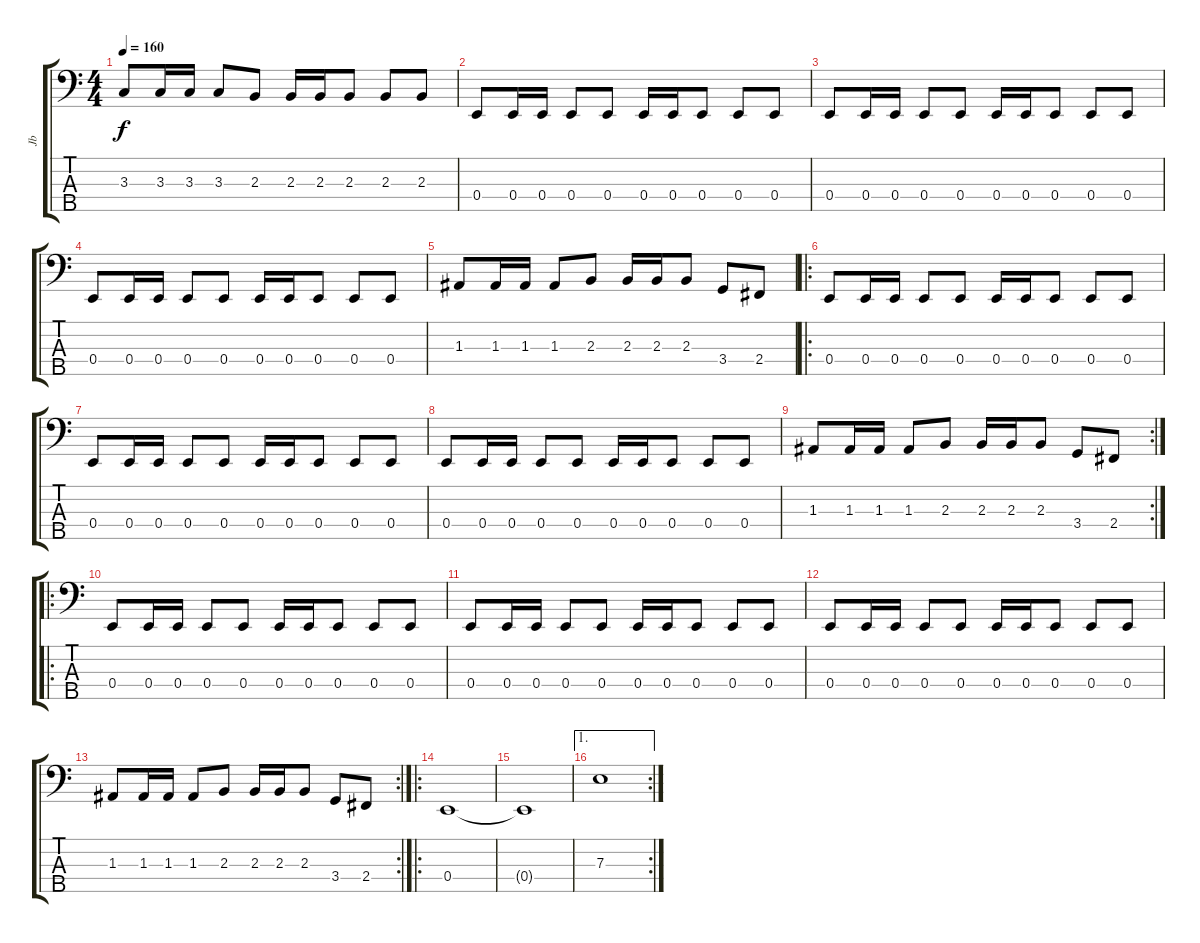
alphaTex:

\track ("Jb" "Jb") {instrument electricbasspick}
\staff {score tabs}
\tuning (G2 D2 A1 E1 B0) {hide}
\ts (4 4)
\tempo 160
\clef f4
\ks c
3.3.8{dy f} 3.3.16 3.3.16 3.3.8 2.3.8 2.3.16 2.3.16 2.3.8 2.3.8 2.3.8 |
0.4.8 0.4.16 0.4.16 0.4.8 0.4.8 0.4.16 0.4.16 0.4.8 0.4.8 0.4.8 |
0.4.8 0.4.16 0.4.16 0.4.8 0.4.8 0.4.16 0.4.16 0.4.8 0.4.8 0.4.8 |
0.4.8 0.4.16 0.4.16 0.4.8 0.4.8 0.4.16 0.4.16 0.4.8 0.4.8 0.4.8 |
1.3.8 1.3.16 1.3.16 1.3.8 2.3.8 2.3.16 2.3.16 2.3.8 3.4.8 2.4.8 |
\ro
0.4.8 0.4.16 0.4.16 0.4.8 0.4.8 0.4.16 0.4.16 0.4.8 0.4.8 0.4.8 |
0.4.8 0.4.16 0.4.16 0.4.8 0.4.8 0.4.16 0.4.16 0.4.8 0.4.8 0.4.8 |
0.4.8 0.4.16 0.4.16 0.4.8 0.4.8 0.4.16 0.4.16 0.4.8 0.4.8 0.4.8 |
\rc 2
1.3.8 1.3.16 1.3.16 1.3.8 2.3.8 2.3.16 2.3.16 2.3.8 3.4.8 2.4.8 |
\ro
0.4.8 0.4.16 0.4.16 0.4.8 0.4.8 0.4.16 0.4.16 0.4.8 0.4.8 0.4.8 |
0.4.8 0.4.16 0.4.16 0.4.8 0.4.8 0.4.16 0.4.16 0.4.8 0.4.8 0.4.8 |
0.4.8 0.4.16 0.4.16 0.4.8 0.4.8 0.4.16 0.4.16 0.4.8 0.4.8 0.4.8 |
\rc 2
1.3.8 1.3.16 1.3.16 1.3.8 2.3.8 2.3.16 2.3.16 2.3.8 3.4.8 2.4.8 |
\ro
0.4.1 |
0.4{t}.1 |
\ae 1
\rc 2
7.3.1
